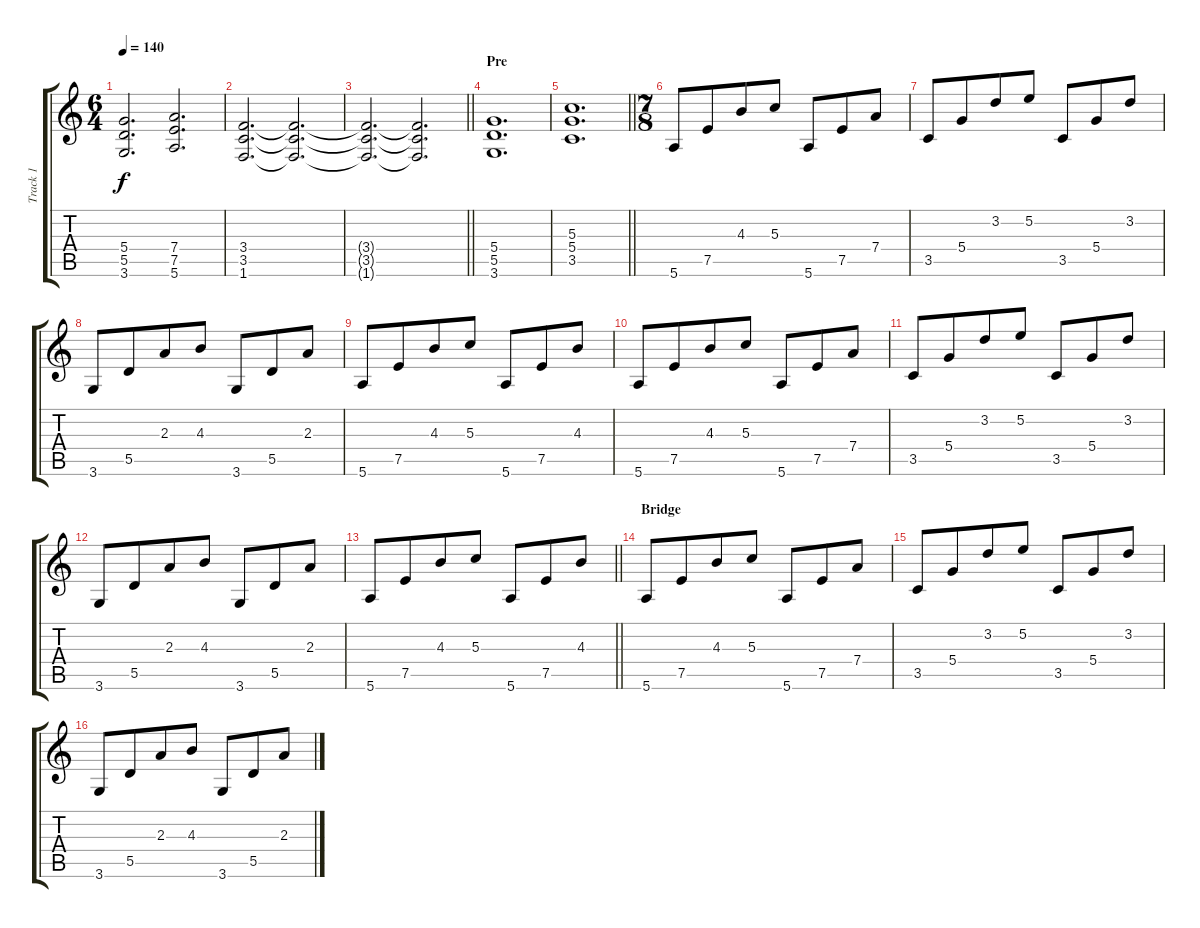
\track ("Track 1" "Track 1") {instrument distortionguitar}
\staff {score tabs}
\tuning (E4 B3 G3 D3 A2 E2) {hide}
\ts (6 4)
\tempo 140
\clef g2
\ks c
(5.4 5.5 3.6).2{d dy f} (7.4 7.5 5.6).2{d} |
(3.4 3.5 1.6).2{d} (3.4{t} 3.5{t} 1.6{t}).2{d} |
\barLineRight lightlight
(3.4{t} 3.5{t} 1.6{t}).2{d} (3.4{t} 3.5{t} 1.6{t}).2{d} |
\section ("" "Pre")
(5.4 5.5 3.6).1{d} |
\barLineRight lightlight
(5.3 5.4 3.5).1{d} |
\ts (7 8)
\section ("" "")
5.6.8 7.5.8 4.3.8 5.3.8 5.6.8 7.5.8 7.4.8 |
3.5.8 5.4.8 3.2.8 5.2.8 3.5.8 5.4.8 3.2.8 |
3.6.8 5.5.8 2.3.8 4.3.8 3.6.8 5.5.8 2.3.8 |
5.6.8 7.5.8 4.3.8 5.3.8 5.6.8 7.5.8 4.3.8 |
5.6.8 7.5.8 4.3.8 5.3.8 5.6.8 7.5.8 7.4.8 |
3.5.8 5.4.8 3.2.8 5.2.8 3.5.8 5.4.8 3.2.8 |
3.6.8 5.5.8 2.3.8 4.3.8 3.6.8 5.5.8 2.3.8 |
\barLineRight lightlight
5.6.8 7.5.8 4.3.8 5.3.8 5.6.8 7.5.8 4.3.8 |
\section ("" "Bridge")
5.6.8 7.5.8 4.3.8 5.3.8 5.6.8 7.5.8 7.4.8 |
3.5.8 5.4.8 3.2.8 5.2.8 3.5.8 5.4.8 3.2.8 |
3.6.8 5.5.8 2.3.8 4.3.8 3.6.8 5.5.8 2.3.8
